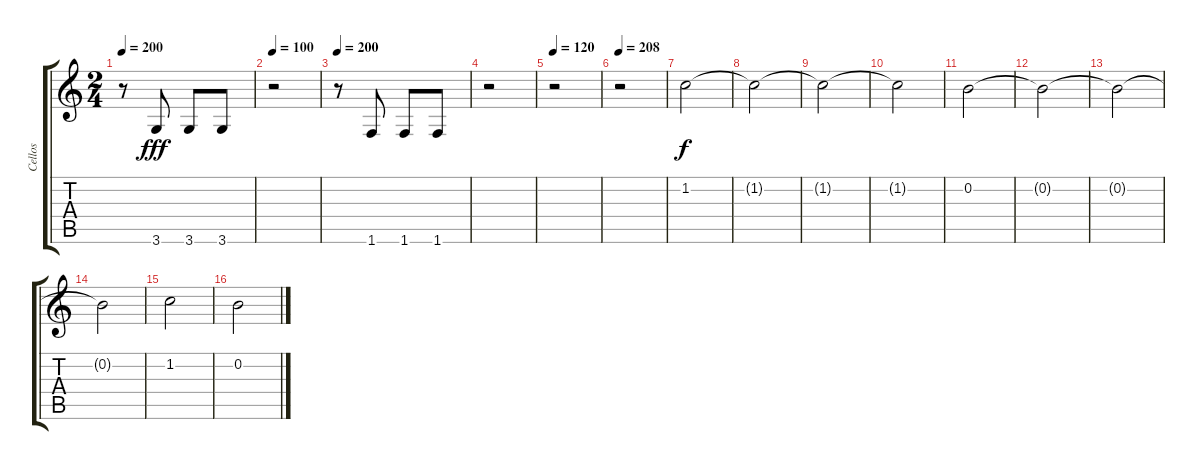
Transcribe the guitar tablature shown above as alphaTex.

\track ("Cellos" "Cellos") {instrument contrabass}
\staff {score tabs}
\tuning (E4 B3 G3 D3 A2 E2) {hide}
\ts (2 4)
\tempo 200
\clef g2
\ks c
r.8{dy fff instrument contrabass} 3.6.8 3.6.8 3.6.8 |
\tempo 100
r.2 |
\tempo 200
r.8 1.6.8 1.6.8 1.6.8 |
r.2 |
\tempo 120
r.2 |
\tempo 208
r.2 |
1.2.2{dy f} |
1.2{t}.2 |
1.2{t}.2 |
1.2{t}.2 |
0.2.2 |
0.2{t}.2 |
0.2{t}.2 |
0.2{t}.2 |
1.2.2 |
0.2.2
